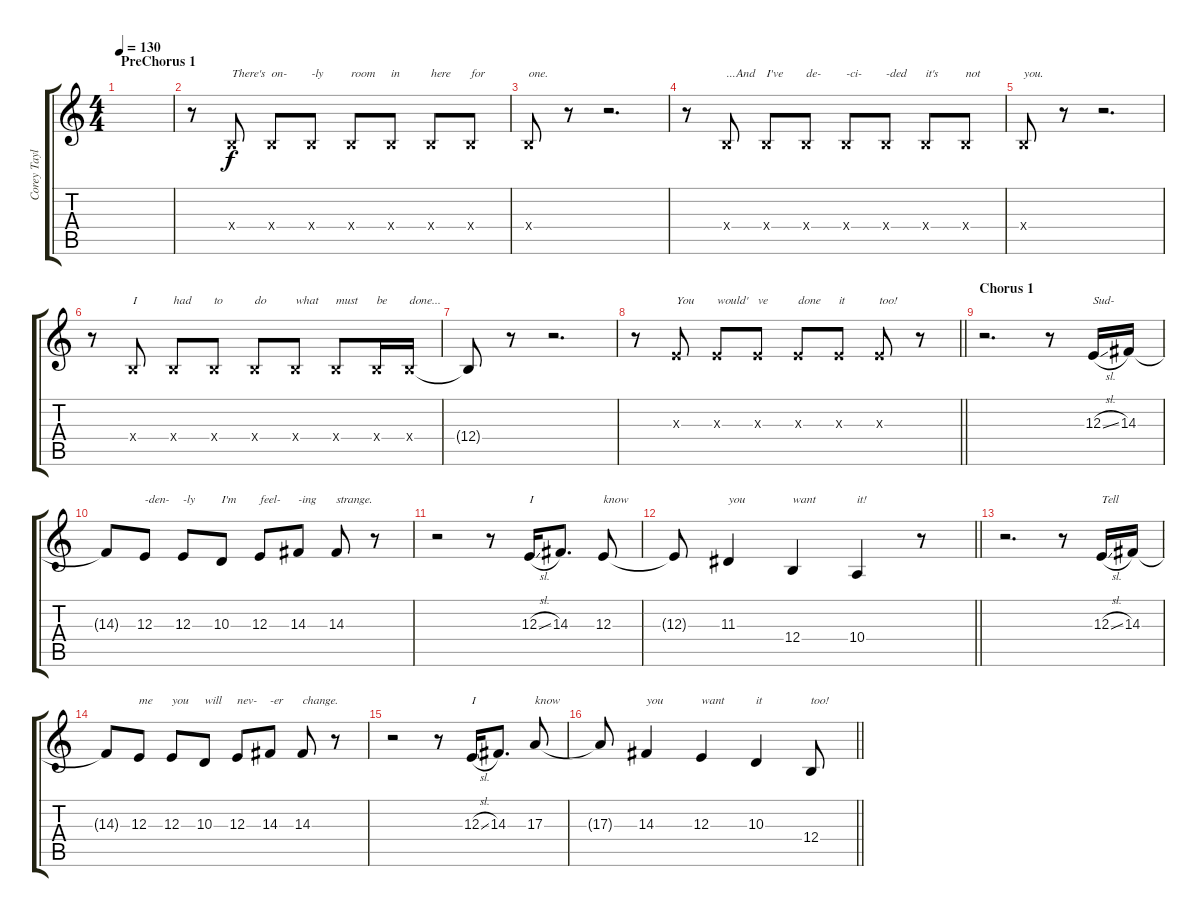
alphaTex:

\track ("Corey Taylor" "Corey Tayl") {instrument lead2sawtooth}
\staff {score tabs}
\tuning (Db4 Ab3 E3 B2 Gb2 B1) {hide}
\ts (4 4)
\section ("" "PreChorus 1")
\tempo 130
\clef g2
\ks c
|
r.8 12.4{x}.8{txt "There's"} 12.4{x}.8{txt "on-"} 12.4{x}.8{txt "-ly"} 12.4{x}.8{txt "room"} 12.4{x}.8{txt "in"} 12.4{x}.8{txt "here"} 12.4{x}.8{txt "for"} |
12.4{x}.8{txt "one."} r.8 r.2{d} |
r.8 12.4{x}.8{txt "...And"} 12.4{x}.8{txt "I've"} 12.4{x}.8{txt "de-"} 12.4{x}.8{txt "-ci-"} 12.4{x}.8{txt "-ded"} 12.4{x}.8{txt "it's"} 12.4{x}.8{txt "not"} |
12.4{x}.8{txt "you."} r.8 r.2{d} |
r.8 12.4{x}.8{txt "I"} 12.4{x}.8{txt "had"} 12.4{x}.8{txt "to"} 12.4{x}.8{txt "do"} 12.4{x}.8{txt "what"} 12.4{x}.8{txt "must"} 12.4{x}.16{txt "be"} 12.4{x}.16{txt "done..."} |
12.4{t}.8 r.8 r.2{d} |
\barLineRight lightlight
r.8 12.3{x}.8{txt "You"} 12.3{x}.8{txt "would'"} 12.3{x}.8{txt "ve"} 12.3{x}.8{txt "done"} 12.3{x}.8{txt "it"} 12.3{x}.8{txt "too!"} r.8 |
\section ("" "Chorus 1")
r.2{d} r.8 12.3{sl}.16{txt "Sud-"} 14.3.16 |
14.3{t}.8 12.3.8{txt "-den-"} 12.3.8{txt "-ly"} 10.3.8{txt "I'm"} 12.3.8{txt "feel-"} 14.3.8{txt "-ing"} 14.3.8{txt "strange."} r.8 |
r.2 r.8 12.3{sl}.16{txt "I"} 14.3.8{d} 12.3.8{txt "know"} |
\barLineRight lightlight
12.3{t}.8 11.3.4{txt "you"} 12.4.4{txt "want"} 10.4.4{txt "it!"} r.8 |
r.2{d} r.8 12.3{sl}.16{txt "Tell"} 14.3.16 |
14.3{t}.8 12.3.8{txt "me"} 12.3.8{txt "you"} 10.3.8{txt "will"} 12.3.8{txt "nev-"} 14.3.8{txt "-er"} 14.3.8{txt "change."} r.8 |
r.2 r.8 12.3{sl}.16{txt "I"} 14.3.8{d} 17.3.8{txt "know"} |
\barLineRight lightlight
17.3{t}.8 14.3.4{txt "you"} 12.3.4{txt "want"} 10.3.4{txt "it"} 12.4.8{txt "too!"}
